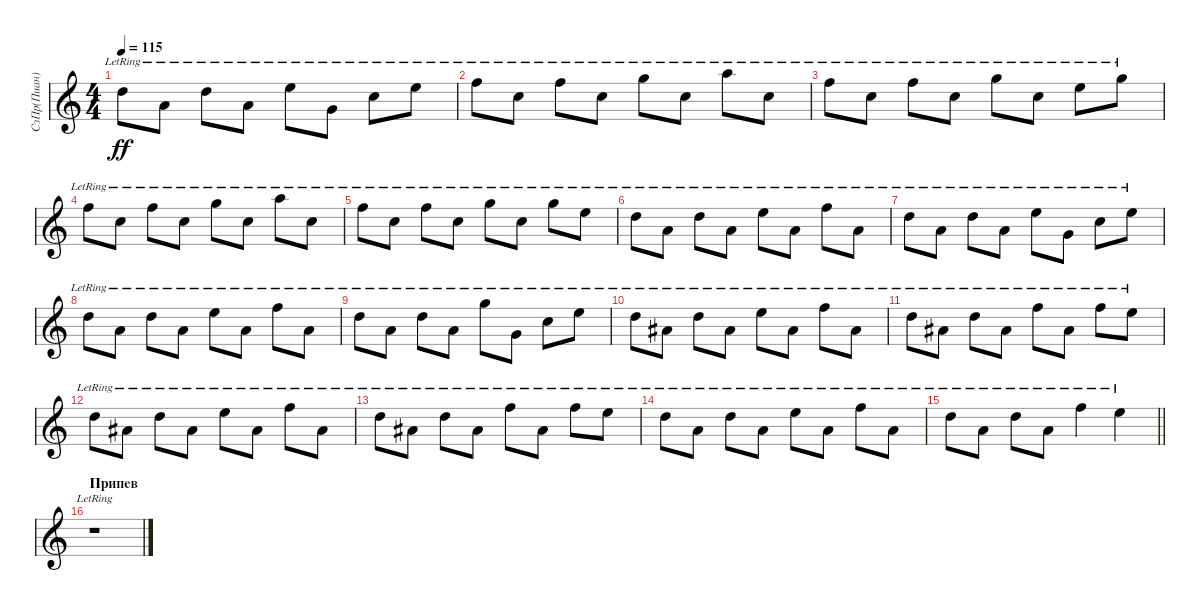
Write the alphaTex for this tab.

\track ("СзПр(Пиан)" "СзПр(Пиан)") {instrument fx5brightness}
\staff {score}
\tuning (E4 B3 G3 D3 A2 E2) {hide}
\ts (4 4)
\tempo 115
\clef g2
\ks c
10.1{lr}.8{dy ff} 10.2{lr}.8 10.1{lr}.8 10.2{lr}.8 12.1{lr}.8 12.3{lr}.8 13.2{lr}.8 12.1{lr}.8 |
13.1{lr}.8 13.2{lr}.8 13.1{lr}.8 13.2{lr}.8 15.1{lr}.8 13.2{lr}.8 17.1{lr}.8 17.3{lr}.8 |
18.2{lr}.8 17.3{lr}.8 18.2{lr}.8 17.3{lr}.8 15.1{lr}.8 17.3{lr}.8 17.2{lr}.8 15.1{lr}.8 |
13.1{lr}.8 13.2{lr}.8 13.1{lr}.8 13.2{lr}.8 15.1{lr}.8 13.2{lr}.8 17.1{lr}.8 17.3{lr}.8 |
18.2{lr}.8 17.3{lr}.8 18.2{lr}.8 17.3{lr}.8 15.1{lr}.8 17.3{lr}.8 15.1{lr}.8 17.2{lr}.8 |
15.2{lr}.8 14.3{lr}.8 15.2{lr}.8 14.3{lr}.8 12.1{lr}.8 14.3{lr}.8 13.1{lr}.8 14.3{lr}.8 |
15.2{lr}.8 14.3{lr}.8 15.2{lr}.8 14.3{lr}.8 12.1{lr}.8 12.3{lr}.8 13.2{lr}.8 12.1{lr}.8 |
10.1{lr}.8 10.2{lr}.8 10.1{lr}.8 10.2{lr}.8 12.1{lr}.8 10.2{lr}.8 13.1{lr}.8 10.2{lr}.8 |
10.1{lr}.8 10.2{lr}.8 10.1{lr}.8 10.2{lr}.8 15.1{lr}.8 12.3{lr}.8 13.2{lr}.8 12.1{lr}.8 |
10.1{lr}.8 11.2{lr}.8 10.1{lr}.8 11.2{lr}.8 12.1{lr}.8 11.2{lr}.8 13.1{lr}.8 11.2{lr}.8 |
10.1{lr}.8 11.2{lr}.8 10.1{lr}.8 11.2{lr}.8 13.1{lr}.8 11.2{lr}.8 13.1{lr}.8 12.1{lr}.8 |
10.1{lr}.8 11.2{lr}.8 10.1{lr}.8 11.2{lr}.8 12.1{lr}.8 11.2{lr}.8 13.1{lr}.8 11.2{lr}.8 |
10.1{lr}.8 11.2{lr}.8 10.1{lr}.8 11.2{lr}.8 13.1{lr}.8 11.2{lr}.8 13.1{lr}.8 12.1{lr}.8 |
10.1{lr}.8 10.2{lr}.8 10.1{lr}.8 10.2{lr}.8 12.1{lr}.8 10.2{lr}.8 13.1{lr}.8 10.2{lr}.8 |
\barLineRight lightlight
10.1{lr}.8 10.2{lr}.8 10.1{lr}.8 10.2{lr}.8 13.1{lr}.4 12.1{lr}.4 |
\section ("" "Припев")
r.1
